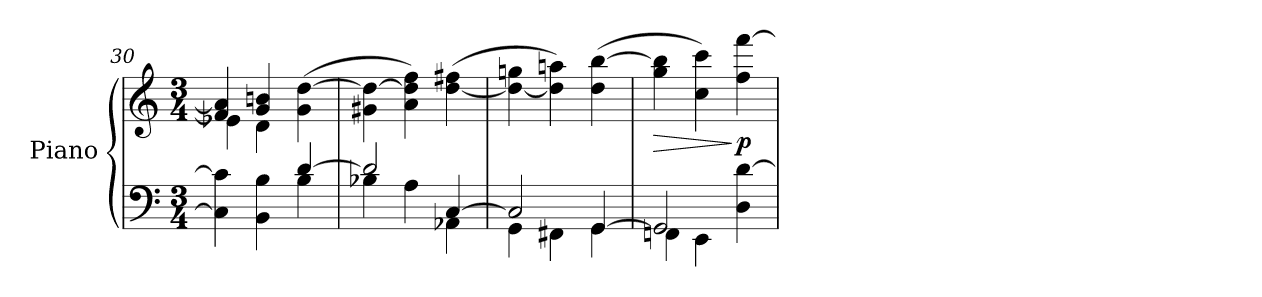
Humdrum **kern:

**kern	**kern	**dynam
*part1	*part1	*part1
*staff2	*staff1	*staff1/2
*I"Piano	*	*
*I'Pno.	*	*
*clefF4	*clefG2	*
*k[]	*k[]	*
*M3/4	*M3/4	*
=30	=30	=30
*^	*^	*
4C\] 4c\]	2rEEyy	4f#/] 4a/]	4e-X\	.
4BB\ 4B\	.	4g/ 4bn/	4d\	.
[4d/	4B\	(>4g\ [4dd\	4rbbbyy	.
*	*	*v	*v	*
=31	=31	=31	=31
2d/]	4B-X\	4g#X\ 4dd\_	.
.	4A\	4a\ 4dd\] 4ff\)	.
[4C/	4AA-X\	(>[4dd\ 4ff#X\	.
=32	=32	=32	=32
2C/]	4GG\	4dd\_ 4ggn\	.
.	4FF#X\	4dd\] 4aan\)	.
[4GG/	4GG\	(>4dd\ [4bb\	.
=33	=33	=33	=33
!	!	!	!LO:HP:b
2GG/]	4FFn\	4gg\ 4bb\]	>
.	4EE\	4cc\ 4ccc\)	.
!	!	!	!LO:DY:n=1:b
4D\ [4d\	4rBByy	4ff\ [4fff\	] p
*v	*v	*	*
=	=	=
*-	*-	*-
